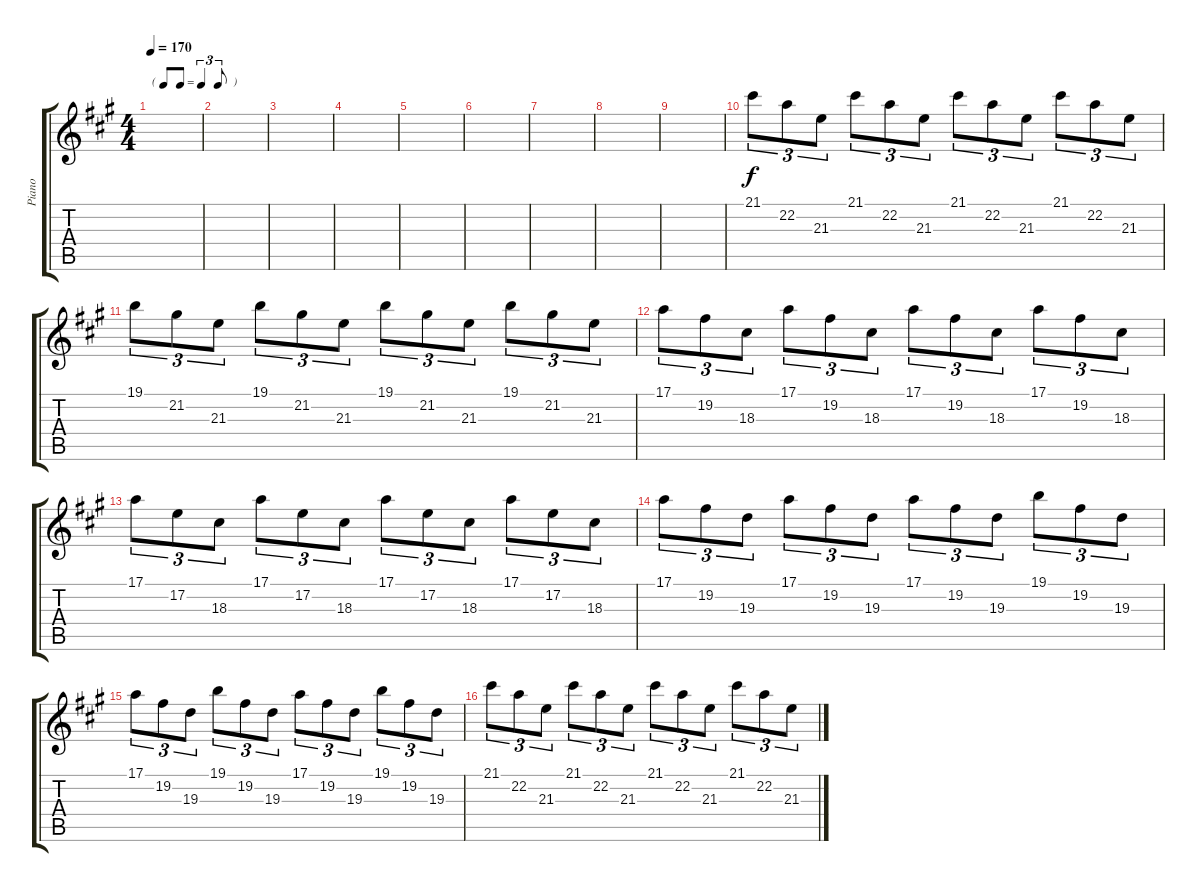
\track ("Piano" "Piano") {instrument acousticgrandpiano}
\staff {score tabs}
\tuning (E4 B3 G3 D3 A2 E2) {hide}
\ts (4 4)
\tf triplet8th
\tempo 170
\clef g2
\ks a
|
|
|
|
|
|
|
|
|
21.1.8{tu (3 2)} 22.2.8{tu (3 2)} 21.3.8{tu (3 2)} 21.1.8{tu (3 2)} 22.2.8{tu (3 2)} 21.3.8{tu (3 2)} 21.1.8{tu (3 2)} 22.2.8{tu (3 2)} 21.3.8{tu (3 2)} 21.1.8{tu (3 2)} 22.2.8{tu (3 2)} 21.3.8{tu (3 2)} |
19.1.8{tu (3 2)} 21.2.8{tu (3 2)} 21.3.8{tu (3 2)} 19.1.8{tu (3 2)} 21.2.8{tu (3 2)} 21.3.8{tu (3 2)} 19.1.8{tu (3 2)} 21.2.8{tu (3 2)} 21.3.8{tu (3 2)} 19.1.8{tu (3 2)} 21.2.8{tu (3 2)} 21.3.8{tu (3 2)} |
17.1.8{tu (3 2)} 19.2.8{tu (3 2)} 18.3.8{tu (3 2)} 17.1.8{tu (3 2)} 19.2.8{tu (3 2)} 18.3.8{tu (3 2)} 17.1.8{tu (3 2)} 19.2.8{tu (3 2)} 18.3.8{tu (3 2)} 17.1.8{tu (3 2)} 19.2.8{tu (3 2)} 18.3.8{tu (3 2)} |
17.1.8{tu (3 2)} 17.2.8{tu (3 2)} 18.3.8{tu (3 2)} 17.1.8{tu (3 2)} 17.2.8{tu (3 2)} 18.3.8{tu (3 2)} 17.1.8{tu (3 2)} 17.2.8{tu (3 2)} 18.3.8{tu (3 2)} 17.1.8{tu (3 2)} 17.2.8{tu (3 2)} 18.3.8{tu (3 2)} |
17.1.8{tu (3 2)} 19.2.8{tu (3 2)} 19.3.8{tu (3 2)} 17.1.8{tu (3 2)} 19.2.8{tu (3 2)} 19.3.8{tu (3 2)} 17.1.8{tu (3 2)} 19.2.8{tu (3 2)} 19.3.8{tu (3 2)} 19.1.8{tu (3 2)} 19.2.8{tu (3 2)} 19.3.8{tu (3 2)} |
17.1.8{tu (3 2)} 19.2.8{tu (3 2)} 19.3.8{tu (3 2)} 19.1.8{tu (3 2)} 19.2.8{tu (3 2)} 19.3.8{tu (3 2)} 17.1.8{tu (3 2)} 19.2.8{tu (3 2)} 19.3.8{tu (3 2)} 19.1.8{tu (3 2)} 19.2.8{tu (3 2)} 19.3.8{tu (3 2)} |
21.1.8{tu (3 2)} 22.2.8{tu (3 2)} 21.3.8{tu (3 2)} 21.1.8{tu (3 2)} 22.2.8{tu (3 2)} 21.3.8{tu (3 2)} 21.1.8{tu (3 2)} 22.2.8{tu (3 2)} 21.3.8{tu (3 2)} 21.1.8{tu (3 2)} 22.2.8{tu (3 2)} 21.3.8{tu (3 2)}
